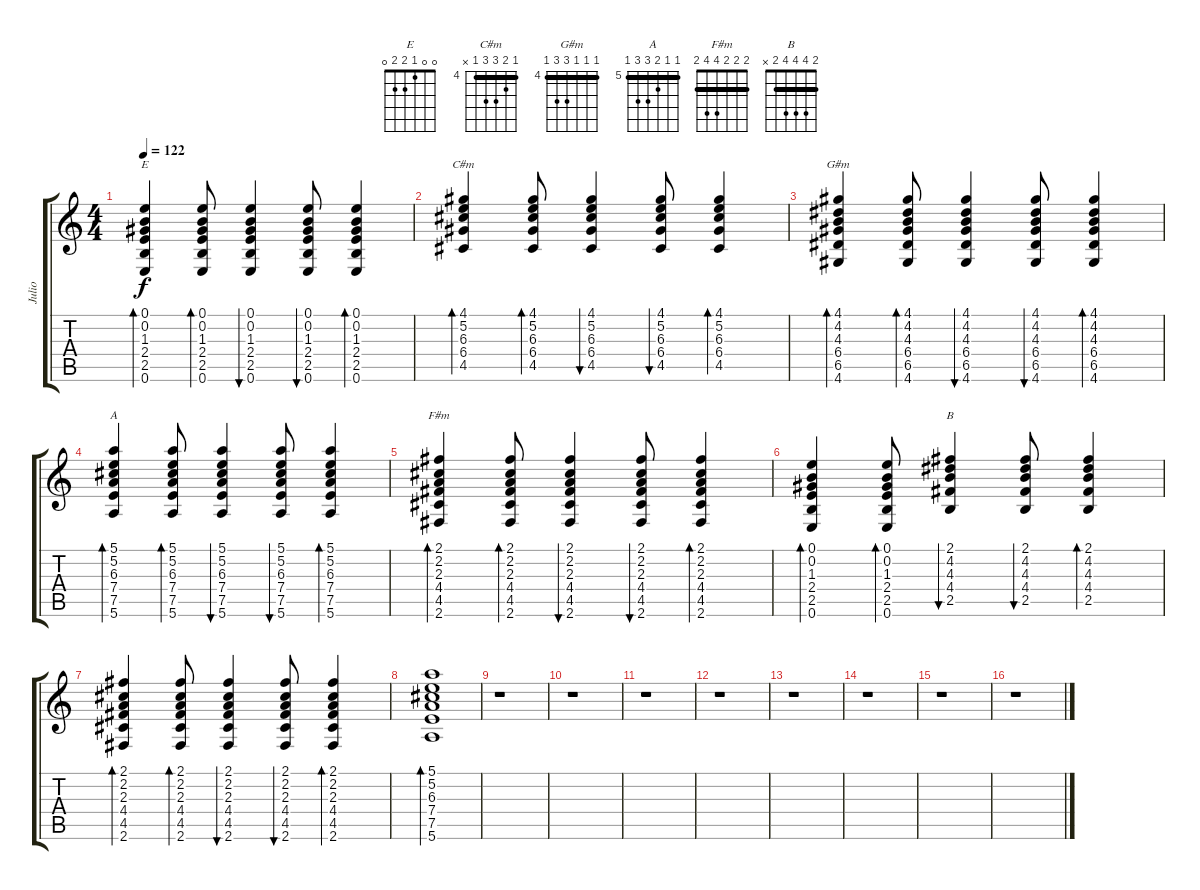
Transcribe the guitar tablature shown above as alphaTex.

\track ("Julio" "Julio") {instrument acousticguitarsteel}
\staff {score tabs}
\tuning (E4 B3 G3 D3 A2 E2) {hide}
\chord ("E" 0 0 1 2 2 0)
\chord ("C#m" 4 5 6 6 4 x) {firstfret 4 barre 4}
\chord ("G#m" 4 4 4 6 6 4) {firstfret 4 barre 4}
\chord ("A" 5 5 6 7 7 5) {firstfret 5 barre 5}
\chord ("F#m" 2 2 2 4 4 2) {barre 2}
\chord ("B" 2 4 4 4 2 x) {barre 2}
\ts (4 4)
\tempo 122
\clef g2
\ks c
(0.1 0.2 1.3 2.4 2.5 0.6).4{bd 60 ch "E" dy f} (0.1 0.2 1.3 2.4 2.5 0.6).8{bd 60} (0.1 0.2 1.3 2.4 2.5 0.6).4{bu 60} (0.1 0.2 1.3 2.4 2.5 0.6).8{bu 60} (0.1 0.2 1.3 2.4 2.5 0.6).4{bd 60} |
(4.1 5.2 6.3 6.4 4.5).4{bd 60 ch "C#m"} (4.1 5.2 6.3 6.4 4.5).8{bd 60} (4.1 5.2 6.3 6.4 4.5).4{bu 60} (4.1 5.2 6.3 6.4 4.5).8{bu 60} (4.1 5.2 6.3 6.4 4.5).4{bd 60} |
(4.1 4.2 4.3 6.4 6.5 4.6).4{bd 60 ch "G#m"} (4.1 4.2 4.3 6.4 6.5 4.6).8{bd 60} (4.1 4.2 4.3 6.4 6.5 4.6).4{bu 60} (4.1 4.2 4.3 6.4 6.5 4.6).8{bu 60} (4.1 4.2 4.3 6.4 6.5 4.6).4{bd 60} |
(5.1 5.2 6.3 7.4 7.5 5.6).4{bd 60 ch "A"} (5.1 5.2 6.3 7.4 7.5 5.6).8{bd 60} (5.1 5.2 6.3 7.4 7.5 5.6).4{bu 60} (5.1 5.2 6.3 7.4 7.5 5.6).8{bu 60} (5.1 5.2 6.3 7.4 7.5 5.6).4{bd 60} |
(2.1 2.2 2.3 4.4 4.5 2.6).4{bd 60 ch "F#m"} (2.1 2.2 2.3 4.4 4.5 2.6).8{bd 60} (2.1 2.2 2.3 4.4 4.5 2.6).4{bu 60} (2.1 2.2 2.3 4.4 4.5 2.6).8{bu 60} (2.1 2.2 2.3 4.4 4.5 2.6).4{bd 60} |
(0.1 0.2 1.3 2.4 2.5 0.6).4{bd 60} (0.1 0.2 1.3 2.4 2.5 0.6).8{bd 60} (2.1 4.2 4.3 4.4 2.5).4{bu 60 ch "B"} (2.1 4.2 4.3 4.4 2.5).8{bu 60} (2.1 4.2 4.3 4.4 2.5).4{bd 60} |
(2.1 2.2 2.3 4.4 4.5 2.6).4{bd 60} (2.1 2.2 2.3 4.4 4.5 2.6).8{bd 60} (2.1 2.2 2.3 4.4 4.5 2.6).4{bu 60} (2.1 2.2 2.3 4.4 4.5 2.6).8{bu 60} (2.1 2.2 2.3 4.4 4.5 2.6).4{bd 60} |
(5.1 5.2 6.3 7.4 7.5 5.6).1{bd 60} |
r.1 |
r.1 |
r.1 |
r.1 |
r.1 |
r.1 |
r.1 |
r.1
